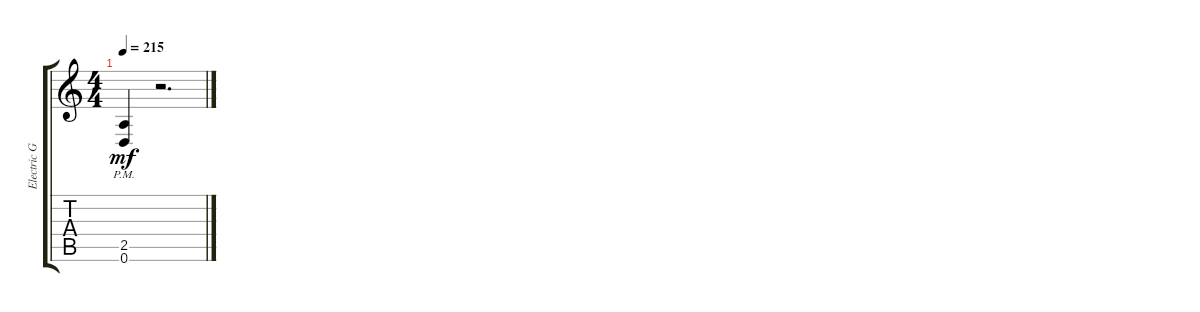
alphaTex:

\track ("Electric Guitar" "Electric G") {instrument distortionguitar}
\staff {score tabs}
\tuning (D4 A3 F3 C3 G2 D2) {hide}
\ts (4 4)
\tempo 215
\clef g2
\ks c
(2.5{pm} 0.6{pm}).4{dy mf} r.2{d}
